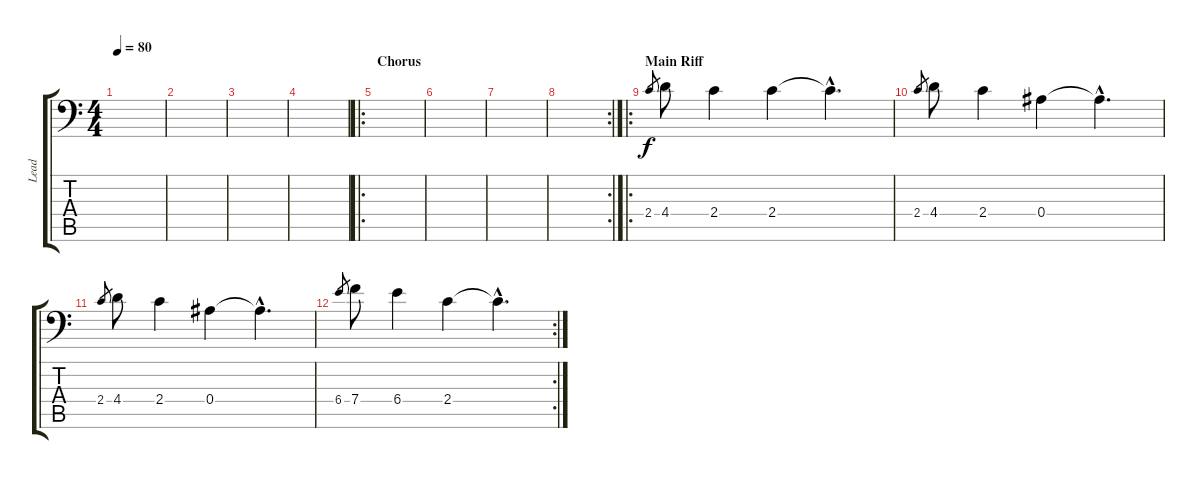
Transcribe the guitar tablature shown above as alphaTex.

\track ("Lead" "Lead") {instrument overdrivenguitar}
\staff {score tabs}
\tuning (C4 G3 Eb3 Bb2 F2 Bb1) {hide}
\ts (4 4)
\tempo 80
\clef f4
\ks c
|
|
|
|
\ro
\section ("" "Chorus")
|
|
|
\rc 2
|
\ro
\section ("" "Main Riff")
2.4.8{gr} 4.4.8 2.4.4 2.4.4 2.4{hac t}.4{d} |
2.4.8{gr} 4.4.8 2.4.4 0.4.4 0.4{hac t}.4{d} |
2.4.8{gr} 4.4.8 2.4.4 0.4.4 0.4{hac t}.4{d} |
\rc 2
6.4.8{gr} 7.4.8 6.4.4 2.4.4 2.4{hac t}.4{d}
